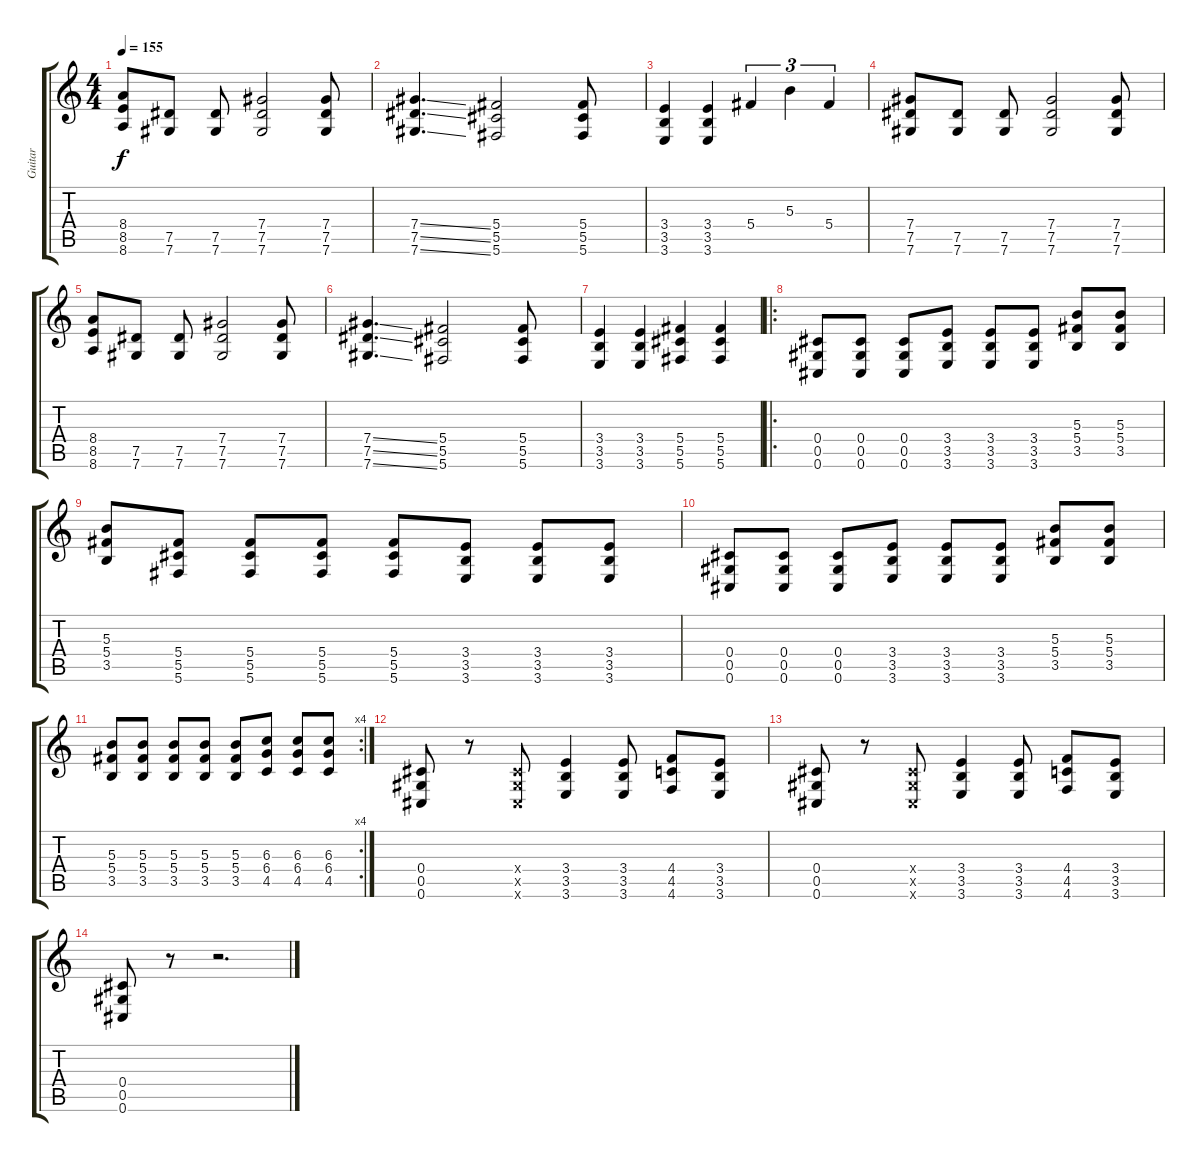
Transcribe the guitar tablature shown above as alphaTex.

\track ("Guitar" "Guitar") {instrument distortionguitar}
\staff {score tabs}
\tuning (Eb4 Bb3 Gb3 Db3 Ab2 Db2) {hide}
\ts (4 4)
\tempo 155
\clef g2
\ks c
(8.4 8.5 8.6).8{dy f} (7.5 7.6).8 (7.5 7.6).8 (7.4 7.5 7.6).2 (7.4 7.5 7.6).8 |
(7.4{ss} 7.5{ss} 7.6{ss}).4{d} (5.4 5.5 5.6).2 (5.4 5.5 5.6).8 |
(3.4 3.5 3.6).4 (3.4 3.5 3.6).4 5.4.4{tu (3 2)} 5.3.4{tu (3 2)} 5.4.4{tu (3 2)} |
(7.4 7.5 7.6).8 (7.5 7.6).8 (7.5 7.6).8 (7.4 7.5 7.6).2 (7.4 7.5 7.6).8 |
(8.4 8.5 8.6).8 (7.5 7.6).8 (7.5 7.6).8 (7.4 7.5 7.6).2 (7.4 7.5 7.6).8 |
(7.4{ss} 7.5{ss} 7.6{ss}).4{d} (5.4 5.5 5.6).2 (5.4 5.5 5.6).8 |
(3.4 3.5 3.6).4 (3.4 3.5 3.6).4 (5.4 5.5 5.6).4 (5.4 5.5 5.6).4 |
\ro
(0.4 0.5 0.6).8 (0.4 0.5 0.6).8 (0.4 0.5 0.6).8 (3.4 3.5 3.6).8 (3.4 3.5 3.6).8 (3.4 3.5 3.6).8 (5.3 5.4 3.5).8 (5.3 5.4 3.5).8 |
(5.3 5.4 3.5).8 (5.4 5.5 5.6).8 (5.4 5.5 5.6).8 (5.4 5.5 5.6).8 (5.4 5.5 5.6).8 (3.4 3.5 3.6).8 (3.4 3.5 3.6).8 (3.4 3.5 3.6).8 |
(0.4 0.5 0.6).8 (0.4 0.5 0.6).8 (0.4 0.5 0.6).8 (3.4 3.5 3.6).8 (3.4 3.5 3.6).8 (3.4 3.5 3.6).8 (5.3 5.4 3.5).8 (5.3 5.4 3.5).8 |
\rc 4
(5.3 5.4 3.5).8 (5.3 5.4 3.5).8 (5.3 5.4 3.5).8 (5.3 5.4 3.5).8 (5.3 5.4 3.5).8 (6.3 6.4 4.5).8 (6.3 6.4 4.5).8 (6.3 6.4 4.5).8 |
(0.4 0.5 0.6).8 r.8 (0.4{x} 0.5{x} 0.6{x}).8 (3.4 3.5 3.6).4 (3.4 3.5 3.6).8 (4.4 4.5 4.6).8 (3.4 3.5 3.6).8 |
(0.4 0.5 0.6).8 r.8 (0.4{x} 0.5{x} 0.6{x}).8 (3.4 3.5 3.6).4 (3.4 3.5 3.6).8 (4.4 4.5 4.6).8 (3.4 3.5 3.6).8 |
(0.4 0.5 0.6).8 r.8 r.2{d}
